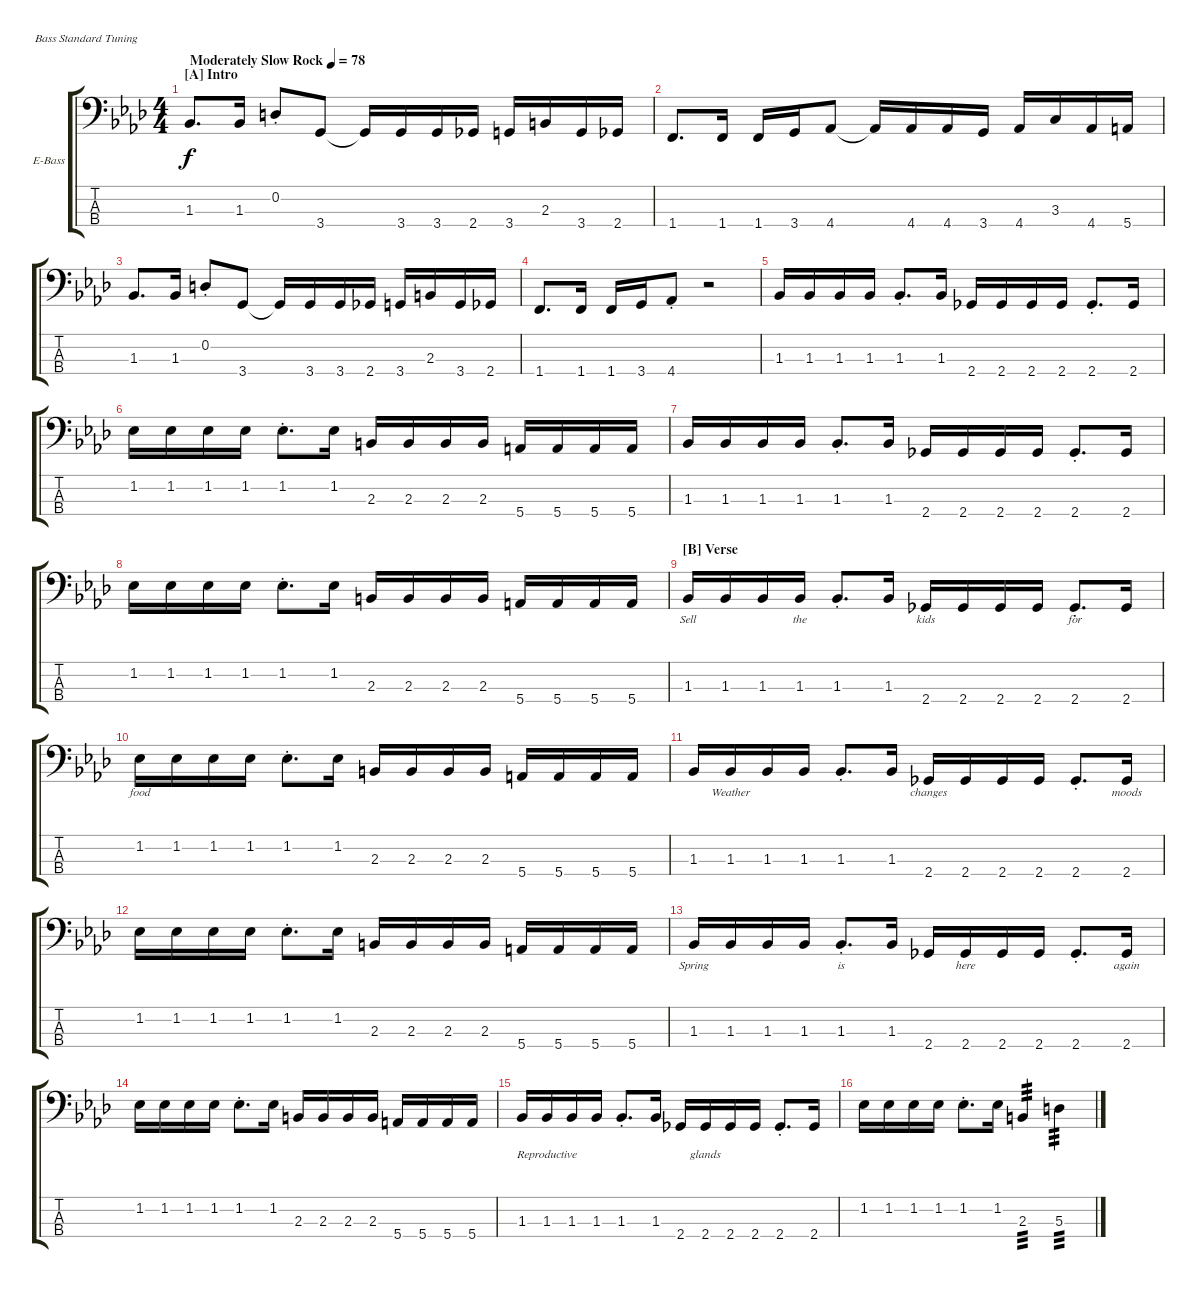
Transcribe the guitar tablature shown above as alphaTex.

\defaultSystemsLayout 4
\bracketExtendMode groupsimilarinstruments
\firstSystemTrackNameOrientation horizontal
\otherSystemsTrackNameOrientation horizontal
\track ("Electric Bass" "E-Bass") {instrument electricbassfinger}
\staff {score tabs}
\tuning (G2 D2 A1 E1)
\ts (4 4)
\section ("A" "Intro")
\tempo (78 "Moderately Slow Rock")
\clef f4
\scale
1.10719
\ks ab
1.3.8{d dy f instrument electricbassfinger} 1.3.16 0.2{st}.8 3.4.8 3.4{t}.16 3.4.16 3.4.16 2.4.16 3.4.16 2.3.16 3.4.16 2.4.16 |
\beaming (8 2 2 2 2)
\scale
0.892812 1.4.8{d} 1.4.16 1.4.16 3.4.16 4.4.8 4.4{t}.16 4.4.16 4.4.16 3.4.16 4.4.16 3.3.16 4.4.16 5.4.16 |
\scale
1.07692 1.3.8{d} 1.3.16 0.2{st}.8 3.4.8 3.4{t}.16 3.4.16 3.4.16 2.4.16 3.4.16 2.3.16 3.4.16 2.4.16 |
\scale
0.923077 1.4.8{d} 1.4.16 1.4.16 3.4.16 4.4{st}.8 r.2 |
\scale
1.07692 1.3.16 1.3.16 1.3.16 1.3.16 1.3{st}.8{d} 1.3.16 2.4.16 2.4.16 2.4.16 2.4.16 2.4{st}.8{d} 2.4.16 |
\scale
0.923077 1.2.16 1.2.16 1.2.16 1.2.16 1.2{st}.8{d} 1.2.16 2.3.16 2.3.16 2.3.16 2.3.16 5.4.16 5.4.16 5.4.16 5.4.16 |
\scale
1.07692 1.3.16 1.3.16 1.3.16 1.3.16 1.3{st}.8{d} 1.3.16 2.4.16 2.4.16 2.4.16 2.4.16 2.4{st}.8{d} 2.4.16 |
\scale
0.923077 1.2.16 1.2.16 1.2.16 1.2.16 1.2{st}.8{d} 1.2.16 2.3.16 2.3.16 2.3.16 2.3.16 5.4.16 5.4.16 5.4.16 5.4.16 |
\section ("B" "Verse")
\scale
1.07692 1.3.16{lyrics (0 "Sell") lyrics (1 "") lyrics (2 "") lyrics (3 "") lyrics (4 "")} 1.3.16{lyrics (0 "") lyrics (1 "") lyrics (2 "") lyrics (3 "") lyrics (4 "")} 1.3.16{lyrics (0 "") lyrics (1 "") lyrics (2 "") lyrics (3 "") lyrics (4 "")} 1.3.16{lyrics (0 "the") lyrics (1 "") lyrics (2 "") lyrics (3 "") lyrics (4 "")} 1.3{st}.8{d lyrics (0 "") lyrics (1 "") lyrics (2 "") lyrics (3 "") lyrics (4 "")} 1.3.16{lyrics (0 "") lyrics (1 "") lyrics (2 "") lyrics (3 "") lyrics (4 "")} 2.4.16{lyrics (0 "kids") lyrics (1 "") lyrics (2 "") lyrics (3 "") lyrics (4 "")} 2.4.16{lyrics (0 "") lyrics (1 "") lyrics (2 "") lyrics (3 "") lyrics (4 "")} 2.4.16{lyrics (0 "") lyrics (1 "") lyrics (2 "") lyrics (3 "") lyrics (4 "")} 2.4.16{lyrics (0 "") lyrics (1 "") lyrics (2 "") lyrics (3 "") lyrics (4 "")} 2.4{st}.8{d lyrics (0 "for") lyrics (1 "") lyrics (2 "") lyrics (3 "") lyrics (4 "")} 2.4.16{lyrics (0 "") lyrics (1 "") lyrics (2 "") lyrics (3 "") lyrics (4 "")} |
\scale
0.923077 1.2.16{lyrics (0 "food") lyrics (1 "") lyrics (2 "") lyrics (3 "") lyrics (4 "")} 1.2.16{lyrics (0 "") lyrics (1 "") lyrics (2 "") lyrics (3 "") lyrics (4 "")} 1.2.16{lyrics (0 "") lyrics (1 "") lyrics (2 "") lyrics (3 "") lyrics (4 "")} 1.2.16{lyrics (0 "") lyrics (1 "") lyrics (2 "") lyrics (3 "") lyrics (4 "")} 1.2{st}.8{d lyrics (0 "") lyrics (1 "") lyrics (2 "") lyrics (3 "") lyrics (4 "")} 1.2.16{lyrics (0 "") lyrics (1 "") lyrics (2 "") lyrics (3 "") lyrics (4 "")} 2.3.16{lyrics (0 "") lyrics (1 "") lyrics (2 "") lyrics (3 "") lyrics (4 "")} 2.3.16{lyrics (0 "") lyrics (1 "") lyrics (2 "") lyrics (3 "") lyrics (4 "")} 2.3.16{lyrics (0 "") lyrics (1 "") lyrics (2 "") lyrics (3 "") lyrics (4 "")} 2.3.16{lyrics (0 "") lyrics (1 "") lyrics (2 "") lyrics (3 "") lyrics (4 "")} 5.4.16{lyrics (0 "") lyrics (1 "") lyrics (2 "") lyrics (3 "") lyrics (4 "")} 5.4.16{lyrics (0 "") lyrics (1 "") lyrics (2 "") lyrics (3 "") lyrics (4 "")} 5.4.16{lyrics (0 "") lyrics (1 "") lyrics (2 "") lyrics (3 "") lyrics (4 "")} 5.4.16{lyrics (0 "") lyrics (1 "") lyrics (2 "") lyrics (3 "") lyrics (4 "")} |
\scale
1.07692 1.3.16{lyrics (0 "") lyrics (1 "") lyrics (2 "") lyrics (3 "") lyrics (4 "")} 1.3.16{lyrics (0 "Weather") lyrics (1 "") lyrics (2 "") lyrics (3 "") lyrics (4 "")} 1.3.16{lyrics (0 "") lyrics (1 "") lyrics (2 "") lyrics (3 "") lyrics (4 "")} 1.3.16{lyrics (0 "") lyrics (1 "") lyrics (2 "") lyrics (3 "") lyrics (4 "")} 1.3{st}.8{d lyrics (0 "") lyrics (1 "") lyrics (2 "") lyrics (3 "") lyrics (4 "")} 1.3.16{lyrics (0 "") lyrics (1 "") lyrics (2 "") lyrics (3 "") lyrics (4 "")} 2.4.16{lyrics (0 "changes") lyrics (1 "") lyrics (2 "") lyrics (3 "") lyrics (4 "")} 2.4.16{lyrics (0 "") lyrics (1 "") lyrics (2 "") lyrics (3 "") lyrics (4 "")} 2.4.16{lyrics (0 "") lyrics (1 "") lyrics (2 "") lyrics (3 "") lyrics (4 "")} 2.4.16{lyrics (0 "") lyrics (1 "") lyrics (2 "") lyrics (3 "") lyrics (4 "")} 2.4{st}.8{d lyrics (0 "") lyrics (1 "") lyrics (2 "") lyrics (3 "") lyrics (4 "")} 2.4.16{lyrics (0 "moods") lyrics (1 "") lyrics (2 "") lyrics (3 "") lyrics (4 "")} |
\scale
0.923077 1.2.16{lyrics (0 "") lyrics (1 "") lyrics (2 "") lyrics (3 "") lyrics (4 "")} 1.2.16{lyrics (0 "") lyrics (1 "") lyrics (2 "") lyrics (3 "") lyrics (4 "")} 1.2.16{lyrics (0 "") lyrics (1 "") lyrics (2 "") lyrics (3 "") lyrics (4 "")} 1.2.16{lyrics (0 "") lyrics (1 "") lyrics (2 "") lyrics (3 "") lyrics (4 "")} 1.2{st}.8{d lyrics (0 "") lyrics (1 "") lyrics (2 "") lyrics (3 "") lyrics (4 "")} 1.2.16{lyrics (0 "") lyrics (1 "") lyrics (2 "") lyrics (3 "") lyrics (4 "")} 2.3.16{lyrics (0 "") lyrics (1 "") lyrics (2 "") lyrics (3 "") lyrics (4 "")} 2.3.16{lyrics (0 "") lyrics (1 "") lyrics (2 "") lyrics (3 "") lyrics (4 "")} 2.3.16{lyrics (0 "") lyrics (1 "") lyrics (2 "") lyrics (3 "") lyrics (4 "")} 2.3.16{lyrics (0 "") lyrics (1 "") lyrics (2 "") lyrics (3 "") lyrics (4 "")} 5.4.16{lyrics (0 "") lyrics (1 "") lyrics (2 "") lyrics (3 "") lyrics (4 "")} 5.4.16{lyrics (0 "") lyrics (1 "") lyrics (2 "") lyrics (3 "") lyrics (4 "")} 5.4.16{lyrics (0 "") lyrics (1 "") lyrics (2 "") lyrics (3 "") lyrics (4 "")} 5.4.16{lyrics (0 "") lyrics (1 "") lyrics (2 "") lyrics (3 "") lyrics (4 "")} |
\scale
1.07692 1.3.16{lyrics (0 "Spring") lyrics (1 "") lyrics (2 "") lyrics (3 "") lyrics (4 "")} 1.3.16{lyrics (0 "") lyrics (1 "") lyrics (2 "") lyrics (3 "") lyrics (4 "")} 1.3.16{lyrics (0 "") lyrics (1 "") lyrics (2 "") lyrics (3 "") lyrics (4 "")} 1.3.16{lyrics (0 "") lyrics (1 "") lyrics (2 "") lyrics (3 "") lyrics (4 "")} 1.3{st}.8{d lyrics (0 "is") lyrics (1 "") lyrics (2 "") lyrics (3 "") lyrics (4 "")} 1.3.16{lyrics (0 "") lyrics (1 "") lyrics (2 "") lyrics (3 "") lyrics (4 "")} 2.4.16{lyrics (0 "") lyrics (1 "") lyrics (2 "") lyrics (3 "") lyrics (4 "")} 2.4.16{lyrics (0 "here") lyrics (1 "") lyrics (2 "") lyrics (3 "") lyrics (4 "")} 2.4.16{lyrics (0 "") lyrics (1 "") lyrics (2 "") lyrics (3 "") lyrics (4 "")} 2.4.16{lyrics (0 "") lyrics (1 "") lyrics (2 "") lyrics (3 "") lyrics (4 "")} 2.4{st}.8{d lyrics (0 "") lyrics (1 "") lyrics (2 "") lyrics (3 "") lyrics (4 "")} 2.4.16{lyrics (0 "again") lyrics (1 "") lyrics (2 "") lyrics (3 "") lyrics (4 "")} |
\scale
0.923077 1.2.16{lyrics (0 "") lyrics (1 "") lyrics (2 "") lyrics (3 "") lyrics (4 "")} 1.2.16{lyrics (0 "") lyrics (1 "") lyrics (2 "") lyrics (3 "") lyrics (4 "")} 1.2.16{lyrics (0 "") lyrics (1 "") lyrics (2 "") lyrics (3 "") lyrics (4 "")} 1.2.16{lyrics (0 "") lyrics (1 "") lyrics (2 "") lyrics (3 "") lyrics (4 "")} 1.2{st}.8{d lyrics (0 "") lyrics (1 "") lyrics (2 "") lyrics (3 "") lyrics (4 "")} 1.2.16{lyrics (0 "") lyrics (1 "") lyrics (2 "") lyrics (3 "") lyrics (4 "")} 2.3.16{lyrics (0 "") lyrics (1 "") lyrics (2 "") lyrics (3 "") lyrics (4 "")} 2.3.16{lyrics (0 "") lyrics (1 "") lyrics (2 "") lyrics (3 "") lyrics (4 "")} 2.3.16{lyrics (0 "") lyrics (1 "") lyrics (2 "") lyrics (3 "") lyrics (4 "")} 2.3.16{lyrics (0 "") lyrics (1 "") lyrics (2 "") lyrics (3 "") lyrics (4 "")} 5.4.16{lyrics (0 "") lyrics (1 "") lyrics (2 "") lyrics (3 "") lyrics (4 "")} 5.4.16{lyrics (0 "") lyrics (1 "") lyrics (2 "") lyrics (3 "") lyrics (4 "")} 5.4.16{lyrics (0 "") lyrics (1 "") lyrics (2 "") lyrics (3 "") lyrics (4 "")} 5.4.16{lyrics (0 "") lyrics (1 "") lyrics (2 "") lyrics (3 "") lyrics (4 "")} |
\scale
1.07692 1.3.16{lyrics (0 "") lyrics (1 "") lyrics (2 "") lyrics (3 "") lyrics (4 "")} 1.3.16{lyrics (0 "Reproductive") lyrics (1 "") lyrics (2 "") lyrics (3 "") lyrics (4 "")} 1.3.16{lyrics (0 "") lyrics (1 "") lyrics (2 "") lyrics (3 "") lyrics (4 "")} 1.3.16{lyrics (0 "") lyrics (1 "") lyrics (2 "") lyrics (3 "") lyrics (4 "")} 1.3{st}.8{d lyrics (0 "") lyrics (1 "") lyrics (2 "") lyrics (3 "") lyrics (4 "")} 1.3.16{lyrics (0 "") lyrics (1 "") lyrics (2 "") lyrics (3 "") lyrics (4 "")} 2.4.16{lyrics (0 "") lyrics (1 "") lyrics (2 "") lyrics (3 "") lyrics (4 "")} 2.4.16{lyrics (0 "glands") lyrics (1 "") lyrics (2 "") lyrics (3 "") lyrics (4 "")} 2.4.16{lyrics (0 "") lyrics (1 "") lyrics (2 "") lyrics (3 "") lyrics (4 "")} 2.4.16{lyrics (0 "") lyrics (1 "") lyrics (2 "") lyrics (3 "") lyrics (4 "")} 2.4{st}.8{d lyrics (0 "") lyrics (1 "") lyrics (2 "") lyrics (3 "") lyrics (4 "")} 2.4.16{lyrics (0 "") lyrics (1 "") lyrics (2 "") lyrics (3 "") lyrics (4 "")} |
\scale
0.923077 1.2.16{lyrics (0 "") lyrics (1 "") lyrics (2 "") lyrics (3 "") lyrics (4 "")} 1.2.16{lyrics (0 "") lyrics (1 "") lyrics (2 "") lyrics (3 "") lyrics (4 "")} 1.2.16{lyrics (0 "") lyrics (1 "") lyrics (2 "") lyrics (3 "") lyrics (4 "")} 1.2.16{lyrics (0 "") lyrics (1 "") lyrics (2 "") lyrics (3 "") lyrics (4 "")} 1.2{st}.8{d lyrics (0 "") lyrics (1 "") lyrics (2 "") lyrics (3 "") lyrics (4 "")} 1.2.16{lyrics (0 "") lyrics (1 "") lyrics (2 "") lyrics (3 "") lyrics (4 "")} 2.3.4{lyrics (0 "") lyrics (1 "") lyrics (2 "") lyrics (3 "") lyrics (4 "") tp 3} 5.3.4{tp 3}
